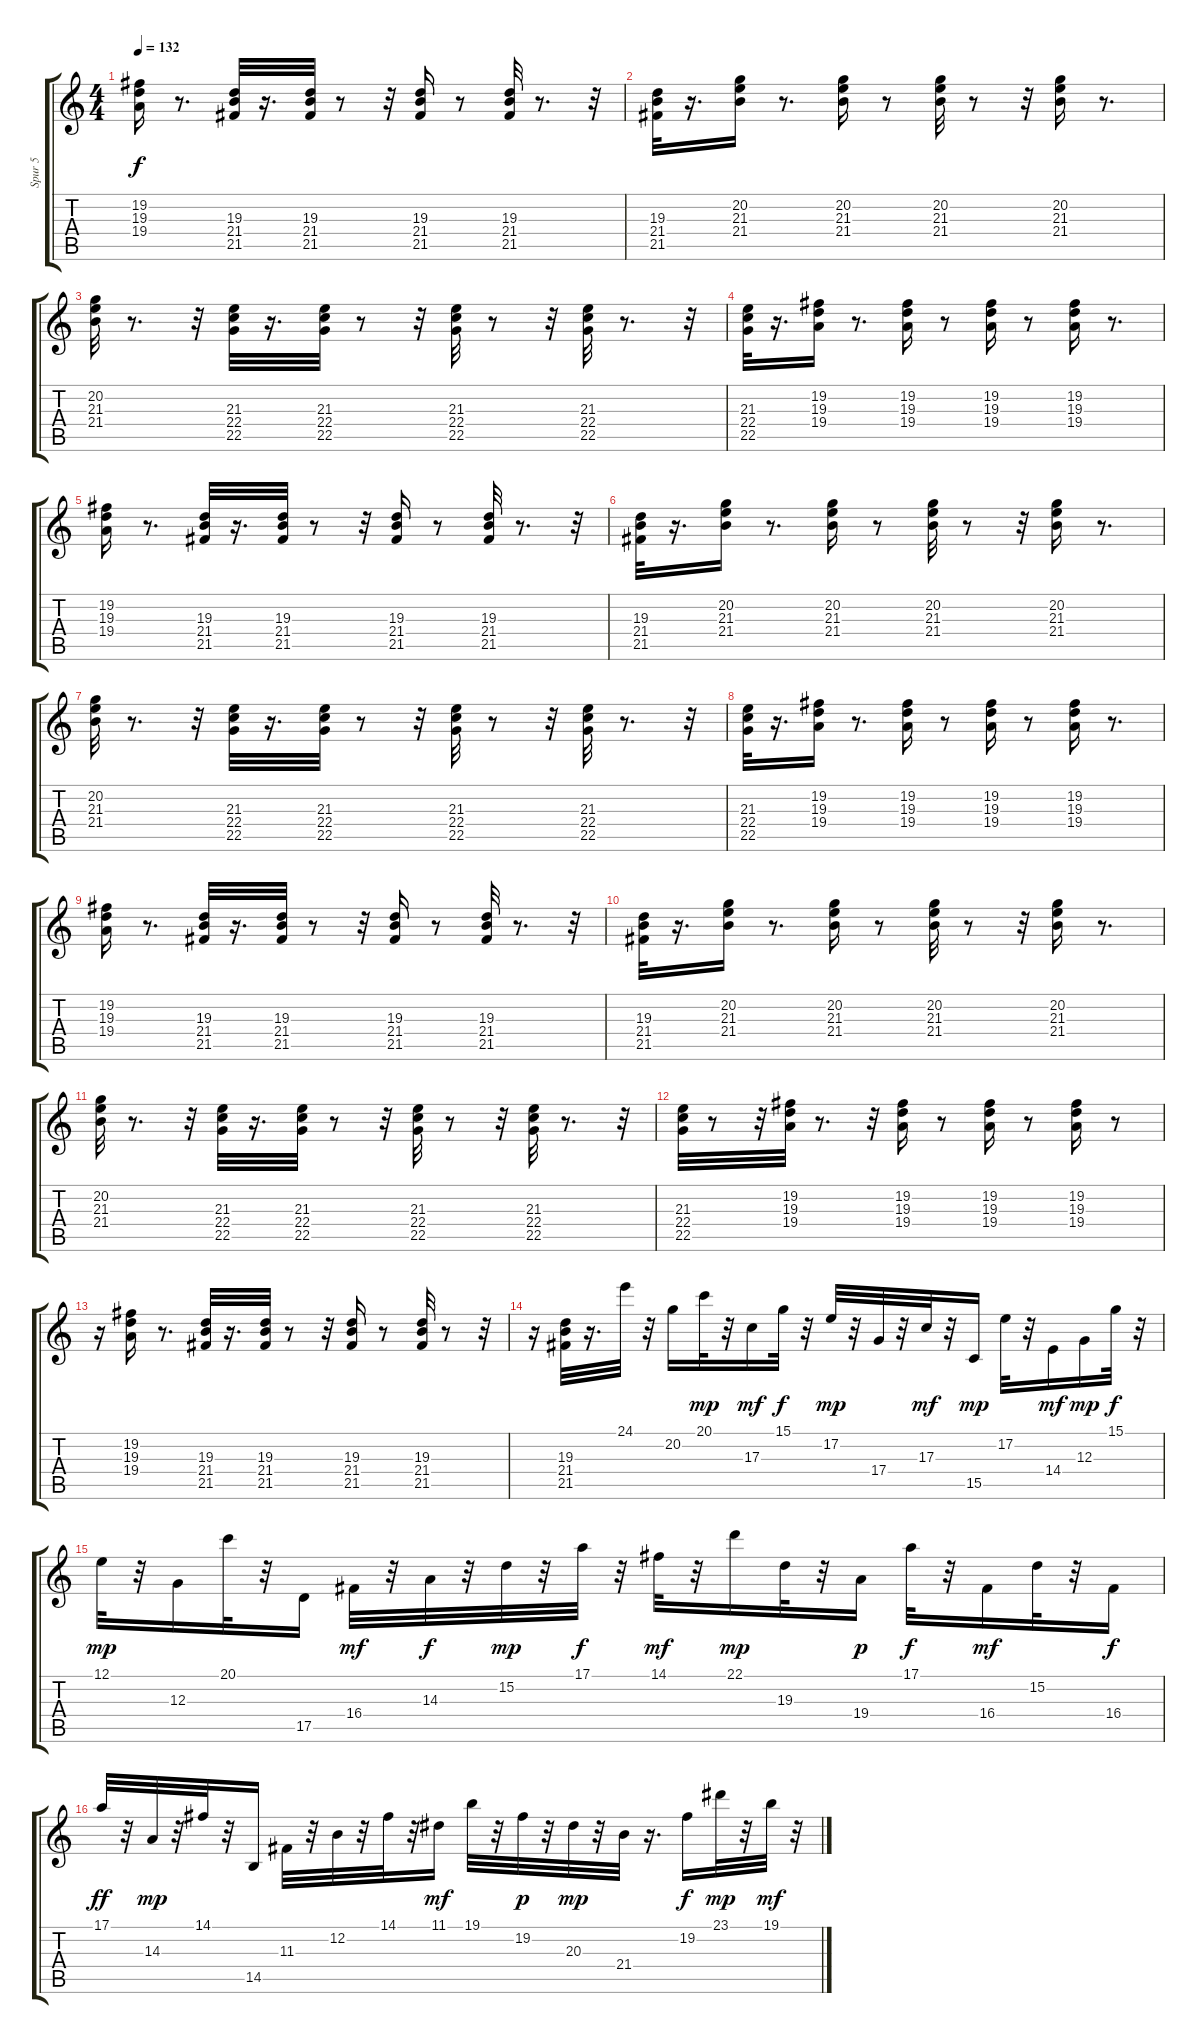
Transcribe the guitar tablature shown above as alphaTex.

\track ("Spur 5" "Spur 5") {instrument lead1square}
\staff {score tabs}
\tuning (E4 B3 G3 D3 A2 E2) {hide}
\ts (4 4)
\tempo 132
\clef g2
\ks c
(19.2 19.3 19.4).16{dy f} r.8{d} (19.3 21.4 21.5).32 r.16{d} (19.3 21.4 21.5).32 r.8 r.32 (19.3 21.4 21.5).16 r.8 (19.3 21.4 21.5).32 r.8{d} r.32 |
(19.3 21.4 21.5).32 r.16{d} (20.2 21.3 21.4).16 r.8{d} (20.2 21.3 21.4).16 r.8 (20.2 21.3 21.4).32 r.8 r.32 (20.2 21.3 21.4).16 r.8{d} |
(20.2 21.3 21.4).32 r.8{d} r.32 (21.3 22.4 22.5).32 r.16{d} (21.3 22.4 22.5).32 r.8 r.32 (21.3 22.4 22.5).32 r.8 r.32 (21.3 22.4 22.5).32 r.8{d} r.32 |
(21.3 22.4 22.5).32 r.16{d} (19.2 19.3 19.4).16 r.8{d} (19.2 19.3 19.4).16 r.8 (19.2 19.3 19.4).16 r.8 (19.2 19.3 19.4).16 r.8{d} |
(19.2 19.3 19.4).16 r.8{d} (19.3 21.4 21.5).32 r.16{d} (19.3 21.4 21.5).32 r.8 r.32 (19.3 21.4 21.5).16 r.8 (19.3 21.4 21.5).32 r.8{d} r.32 |
(19.3 21.4 21.5).32 r.16{d} (20.2 21.3 21.4).16 r.8{d} (20.2 21.3 21.4).16 r.8 (20.2 21.3 21.4).32 r.8 r.32 (20.2 21.3 21.4).16 r.8{d} |
(20.2 21.3 21.4).32 r.8{d} r.32 (21.3 22.4 22.5).32 r.16{d} (21.3 22.4 22.5).32 r.8 r.32 (21.3 22.4 22.5).32 r.8 r.32 (21.3 22.4 22.5).32 r.8{d} r.32 |
(21.3 22.4 22.5).32 r.16{d} (19.2 19.3 19.4).16 r.8{d} (19.2 19.3 19.4).16 r.8 (19.2 19.3 19.4).16 r.8 (19.2 19.3 19.4).16 r.8{d} |
(19.2 19.3 19.4).16 r.8{d} (19.3 21.4 21.5).32 r.16{d} (19.3 21.4 21.5).32 r.8 r.32 (19.3 21.4 21.5).16 r.8 (19.3 21.4 21.5).32 r.8{d} r.32 |
(19.3 21.4 21.5).32 r.16{d} (20.2 21.3 21.4).16 r.8{d} (20.2 21.3 21.4).16 r.8 (20.2 21.3 21.4).32 r.8 r.32 (20.2 21.3 21.4).16 r.8{d} |
(20.2 21.3 21.4).32 r.8{d} r.32 (21.3 22.4 22.5).32 r.16{d} (21.3 22.4 22.5).32 r.8 r.32 (21.3 22.4 22.5).32 r.8 r.32 (21.3 22.4 22.5).32 r.8{d} r.32 |
(21.3 22.4 22.5).32 r.8 r.32 (19.2 19.3 19.4).32 r.8{d} r.32 (19.2 19.3 19.4).16 r.8 (19.2 19.3 19.4).16 r.8 (19.2 19.3 19.4).16 r.8 |
r.16 (19.2 19.3 19.4).16 r.8{d} (19.3 21.4 21.5).32 r.16{d} (19.3 21.4 21.5).32 r.8 r.32 (19.3 21.4 21.5).16 r.8 (19.3 21.4 21.5).32 r.8 r.32 |
r.16 (19.3 21.4 21.5).32 r.16{d} 24.1.32 r.32 20.2.16 20.1.32{dy mp} r.32 17.3.16{dy mf} 15.1.32{dy f} r.32 17.2.32{dy mp} r.32 17.4.32 r.32 17.3.32{dy mf} r.32 15.5.16{dy mp} 17.2.32 r.32 14.4.16{dy mf} 12.3.16{dy mp} 15.1.32{dy f} r.32 |
12.1.32{dy mp} r.32 12.3.16 20.1.32 r.32 17.5.16 16.4.32{dy mf} r.32 14.3.32{dy f} r.32 15.2.32{dy mp} r.32 17.1.32{dy f} r.32 14.1.32{dy mf} r.32 22.1.16{dy mp} 19.3.32 r.32 19.4.16{dy p} 17.1.32{dy f} r.32 16.4.16{dy mf} 15.2.32 r.32 16.4.16{dy f} |
17.1.32{dy ff} r.32 14.3.32{dy mp} r.32 14.1.32 r.32 14.5.16 11.3.32 r.32 12.2.32 r.32 14.1.32 r.32 11.1.16{dy mf} 19.1.32 r.32 19.2.32{dy p} r.32 20.3.32{dy mp} r.32 21.4.32 r.16{d} 19.2.16{dy f} 23.1.32{dy mp} r.32 19.1.32{dy mf} r.32
